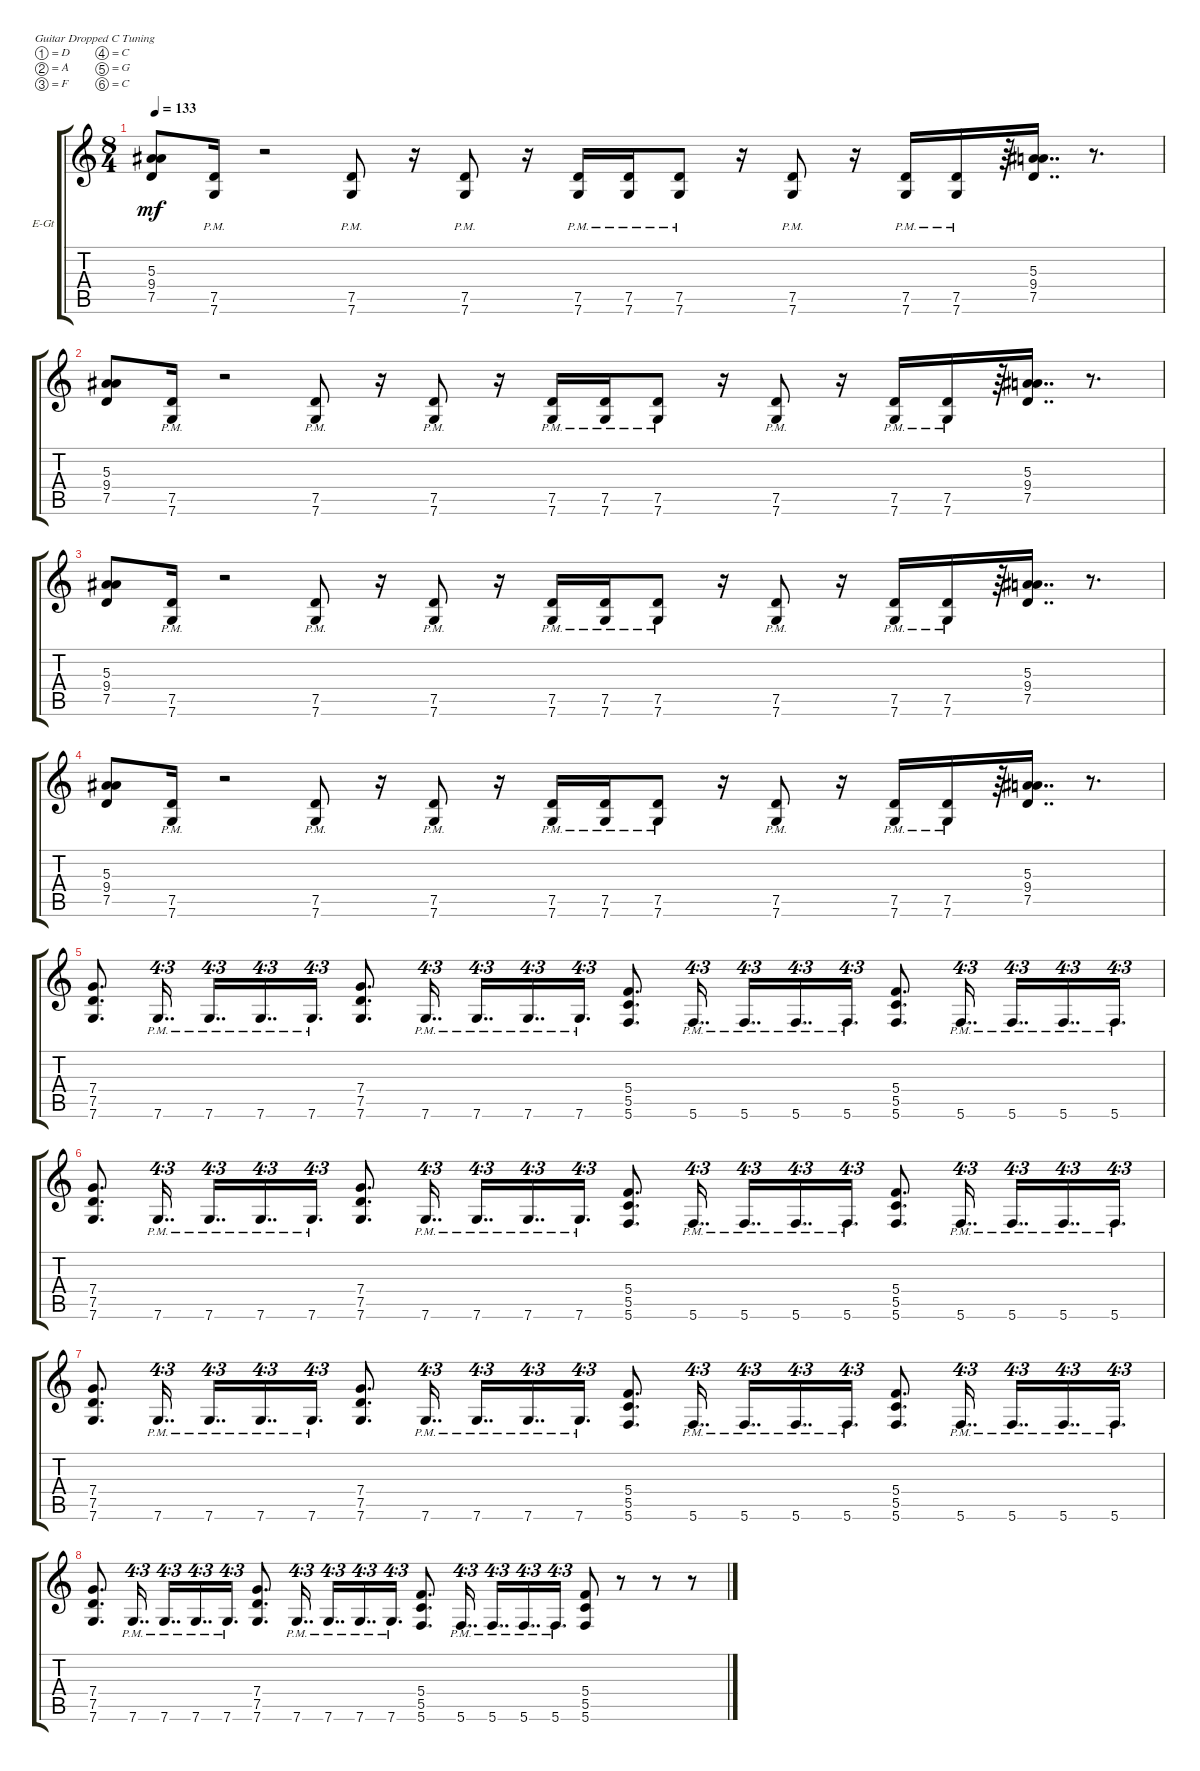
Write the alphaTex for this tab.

\defaultSystemsLayout 4
\bracketExtendMode groupsimilarinstruments
\firstSystemTrackNameOrientation horizontal
\otherSystemsTrackNameOrientation horizontal
\track ("Rhythm Guitar" "E-Gt") {instrument distortionguitar}
\staff {score tabs}
\tuning (D4 A3 F3 C3 G2 C2)
\ts (8 4)
\tempo 133
\clef g2
\ks c
(9.4 5.3 7.5).8{dy mf} (7.6{pm} 7.5{pm}).16 r.2 (7.6{pm} 7.5{pm}).8 r.16 (7.6{pm} 7.5{pm}).8 r.16 (7.6{pm} 7.5{pm}).16 (7.6{pm} 7.5{pm}).16 (7.6{pm} 7.5{pm}).8 r.16 (7.6{pm} 7.5{pm}).8 r.16 (7.6{pm} 7.5{pm}).16 (7.6{pm} 7.5{pm}).16 r.64 (9.4 5.3 7.5).16{dd} r.8{d} |
(9.4 5.3 7.5).8 (7.6{pm} 7.5{pm}).16 r.2 (7.6{pm} 7.5{pm}).8 r.16 (7.6{pm} 7.5{pm}).8 r.16 (7.6{pm} 7.5{pm}).16 (7.6{pm} 7.5{pm}).16 (7.6{pm} 7.5{pm}).8 r.16 (7.6{pm} 7.5{pm}).8 r.16 (7.6{pm} 7.5{pm}).16 (7.6{pm} 7.5{pm}).16 r.64 (9.4 5.3 7.5).16{dd} r.8{d} |
(9.4 5.3 7.5).8 (7.6{pm} 7.5{pm}).16 r.2 (7.6{pm} 7.5{pm}).8 r.16 (7.6{pm} 7.5{pm}).8 r.16 (7.6{pm} 7.5{pm}).16 (7.6{pm} 7.5{pm}).16 (7.6{pm} 7.5{pm}).8 r.16 (7.6{pm} 7.5{pm}).8 r.16 (7.6{pm} 7.5{pm}).16 (7.6{pm} 7.5{pm}).16 r.64 (9.4 5.3 7.5).16{dd} r.8{d} |
(9.4 5.3 7.5).8 (7.6{pm} 7.5{pm}).16 r.2 (7.6{pm} 7.5{pm}).8 r.16 (7.6{pm} 7.5{pm}).8 r.16 (7.6{pm} 7.5{pm}).16 (7.6{pm} 7.5{pm}).16 (7.6{pm} 7.5{pm}).8 r.16 (7.6{pm} 7.5{pm}).8 r.16 (7.6{pm} 7.5{pm}).16 (7.6{pm} 7.5{pm}).16 r.64 (9.4 5.3 7.5).16{dd} r.8{d} |
(7.6 7.5 7.4).8{d} 7.6{pm}.16{dd tu (4 3)} 7.6{pm}.16{dd tu (4 3)} 7.6{pm}.16{dd tu (4 3)} 7.6{pm}.16{d tu (4 3)} (7.6 7.5 7.4).8{d} 7.6{pm}.16{dd tu (4 3)} 7.6{pm}.16{dd tu (4 3)} 7.6{pm}.16{dd tu (4 3)} 7.6{pm}.16{d tu (4 3)} (5.6 5.5 5.4).8{d} 5.6{pm}.16{dd tu (4 3)} 5.6{pm}.16{dd tu (4 3)} 5.6{pm}.16{dd tu (4 3)} 5.6{pm}.16{d tu (4 3)} (5.6 5.5 5.4).8{d} 5.6{pm}.16{dd tu (4 3)} 5.6{pm}.16{dd tu (4 3)} 5.6{pm}.16{dd tu (4 3)} 5.6{pm}.16{d tu (4 3)} |
(7.6 7.5 7.4).8{d} 7.6{pm}.16{dd tu (4 3)} 7.6{pm}.16{dd tu (4 3)} 7.6{pm}.16{dd tu (4 3)} 7.6{pm}.16{d tu (4 3)} (7.6 7.5 7.4).8{d} 7.6{pm}.16{dd tu (4 3)} 7.6{pm}.16{dd tu (4 3)} 7.6{pm}.16{dd tu (4 3)} 7.6{pm}.16{d tu (4 3)} (5.6 5.5 5.4).8{d} 5.6{pm}.16{dd tu (4 3)} 5.6{pm}.16{dd tu (4 3)} 5.6{pm}.16{dd tu (4 3)} 5.6{pm}.16{d tu (4 3)} (5.6 5.5 5.4).8{d} 5.6{pm}.16{dd tu (4 3)} 5.6{pm}.16{dd tu (4 3)} 5.6{pm}.16{dd tu (4 3)} 5.6{pm}.16{d tu (4 3)} |
(7.6 7.5 7.4).8{d} 7.6{pm}.16{dd tu (4 3)} 7.6{pm}.16{dd tu (4 3)} 7.6{pm}.16{dd tu (4 3)} 7.6{pm}.16{d tu (4 3)} (7.6 7.5 7.4).8{d} 7.6{pm}.16{dd tu (4 3)} 7.6{pm}.16{dd tu (4 3)} 7.6{pm}.16{dd tu (4 3)} 7.6{pm}.16{d tu (4 3)} (5.6 5.5 5.4).8{d} 5.6{pm}.16{dd tu (4 3)} 5.6{pm}.16{dd tu (4 3)} 5.6{pm}.16{dd tu (4 3)} 5.6{pm}.16{d tu (4 3)} (5.6 5.5 5.4).8{d} 5.6{pm}.16{dd tu (4 3)} 5.6{pm}.16{dd tu (4 3)} 5.6{pm}.16{dd tu (4 3)} 5.6{pm}.16{d tu (4 3)} |
(7.6 7.5 7.4).8{d} 7.6{pm}.16{dd tu (4 3)} 7.6{pm}.16{dd tu (4 3)} 7.6{pm}.16{dd tu (4 3)} 7.6{pm}.16{d tu (4 3)} (7.6 7.5 7.4).8{d} 7.6{pm}.16{dd tu (4 3)} 7.6{pm}.16{dd tu (4 3)} 7.6{pm}.16{dd tu (4 3)} 7.6{pm}.16{d tu (4 3)} (5.6 5.5 5.4).8{d} 5.6{pm}.16{dd tu (4 3)} 5.6{pm}.16{dd tu (4 3)} 5.6{pm}.16{dd tu (4 3)} 5.6{pm}.16{d tu (4 3)} (5.6 5.5 5.4).8 r.8 r.8 r.8
